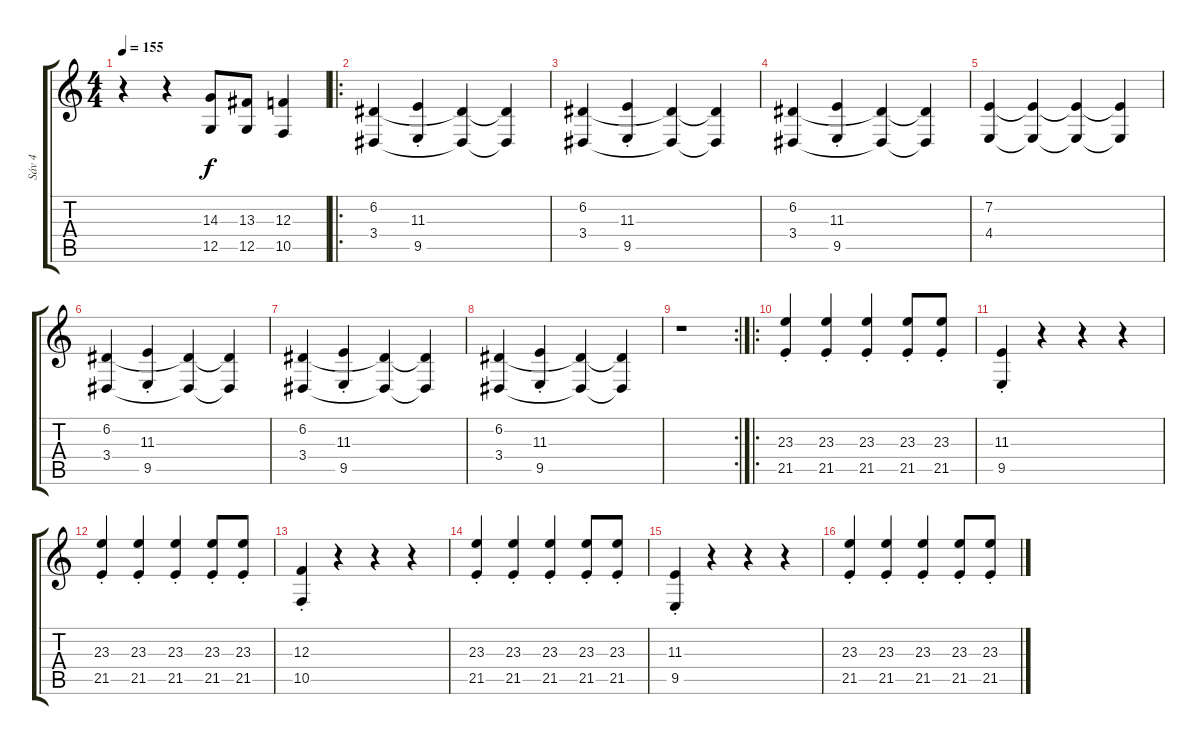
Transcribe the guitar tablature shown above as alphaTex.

\track ("Sáv 4" "Sáv 4") {instrument stringensemble1}
\staff {score tabs}
\tuning (D4 A3 F3 C3 G2 D2) {hide}
\ts (4 4)
\tempo 155
\clef g2
\ks c
r.4{dy f} r.4 (14.3 12.5).8 (13.3 12.5).8 (12.3 10.5).4 |
\ro
(6.2 3.4).4{volume 14} (11.3{st} 9.5{st}).4 (6.2{t} 3.4{t}).4 (6.2{t} 3.4{t}).4 |
(6.2 3.4).4 (11.3{st} 9.5{st}).4 (6.2{t} 3.4{t}).4 (6.2{t} 3.4{t}).4 |
(6.2 3.4).4 (11.3{st} 9.5{st}).4 (6.2{t} 3.4{t}).4 (6.2{t} 3.4{t}).4 |
(7.2 4.4).4 (7.2{t} 4.4{t}).4 (7.2{t} 4.4{t}).4 (7.2{t} 4.4{t}).4 |
(6.2 3.4).4{volume 13} (11.3{st} 9.5{st}).4 (6.2{t} 3.4{t}).4 (6.2{t} 3.4{t}).4 |
(6.2 3.4).4 (11.3{st} 9.5{st}).4 (6.2{t} 3.4{t}).4 (6.2{t} 3.4{t}).4 |
(6.2 3.4).4 (11.3{st} 9.5{st}).4 (6.2{t} 3.4{t}).4 (6.2{t} 3.4{t}).4 |
\rc 2
r.1 |
\ro
(23.3{st} 21.5{st}).4{volume 16} (23.3{st} 21.5{st}).4 (23.3{st} 21.5{st}).4 (23.3{st} 21.5{st}).8 (23.3{st} 21.5{st}).8 |
(11.3{st} 9.5{st}).4 r.4 r.4 r.4 |
(23.3{st} 21.5{st}).4 (23.3{st} 21.5{st}).4 (23.3{st} 21.5{st}).4 (23.3{st} 21.5{st}).8 (23.3{st} 21.5{st}).8 |
(12.3{st} 10.5{st}).4 r.4 r.4 r.4 |
(23.3{st} 21.5{st}).4 (23.3{st} 21.5{st}).4 (23.3{st} 21.5{st}).4 (23.3{st} 21.5{st}).8 (23.3{st} 21.5{st}).8 |
(11.3{st} 9.5{st}).4 r.4 r.4 r.4 |
(23.3{st} 21.5{st}).4 (23.3{st} 21.5{st}).4 (23.3{st} 21.5{st}).4 (23.3{st} 21.5{st}).8 (23.3{st} 21.5{st}).8
